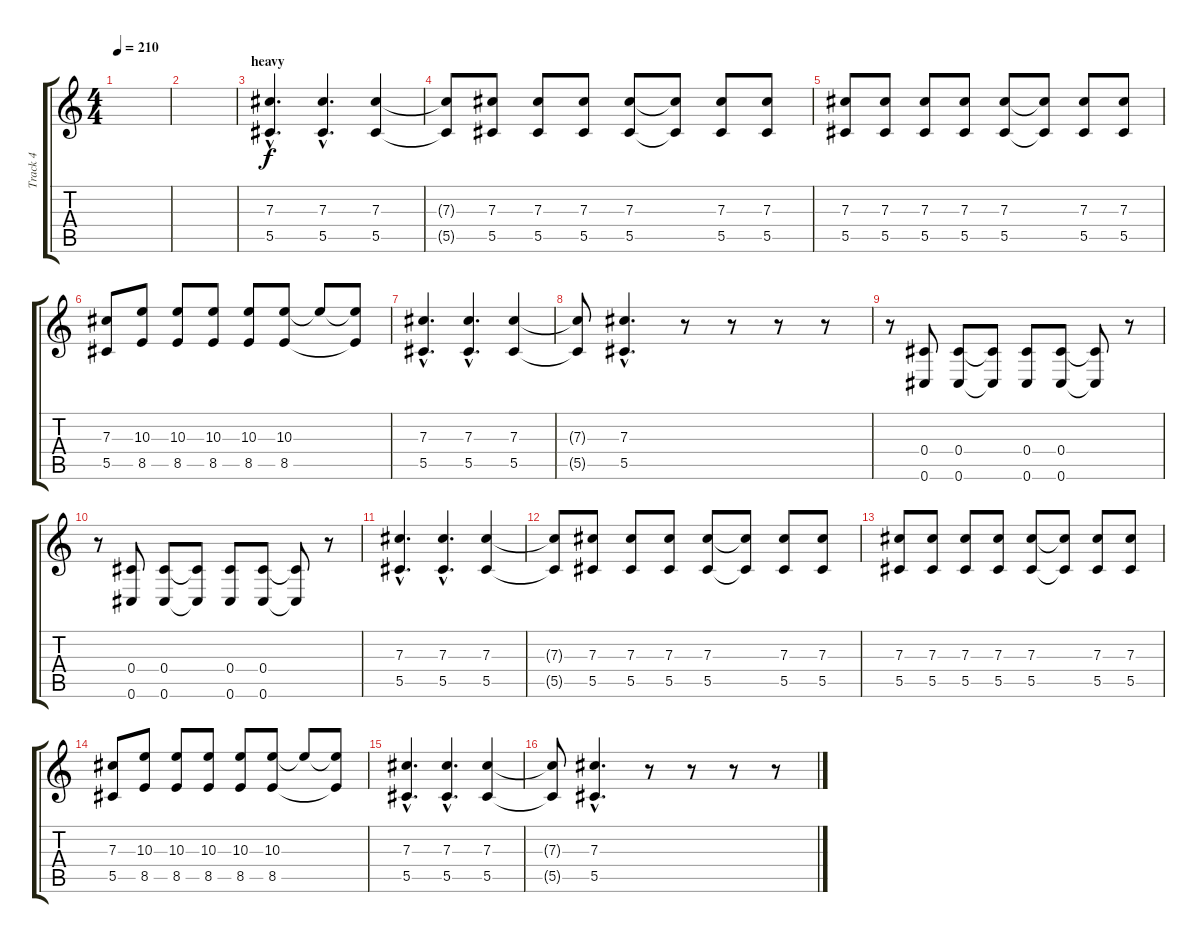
\track ("Track 4" "Track 4") {instrument electricguitarmuted}
\staff {score tabs}
\tuning (Eb4 Bb3 Gb3 Db3 Ab2 Db2) {hide}
\ts (4 4)
\tempo 210
\clef g2
\ks c
|
|
\section ("" "heavy")
(7.3{hac} 5.5{hac}).4{d} (7.3{hac} 5.5{hac}).4{d} (7.3 5.5).4 |
(7.3{t} 5.5{t}).8 (7.3 5.5).8 (7.3 5.5).8 (7.3 5.5).8 (7.3 5.5).8 (7.3{t} 5.5{t}).8 (7.3 5.5).8 (7.3 5.5).8 |
(7.3 5.5).8 (7.3 5.5).8 (7.3 5.5).8 (7.3 5.5).8 (7.3 5.5).8 (7.3{t} 5.5{t}).8 (7.3 5.5).8 (7.3 5.5).8 |
(7.3 5.5).8 (10.3 8.5).8 (10.3 8.5).8 (10.3 8.5).8 (10.3 8.5).8 (10.3 8.5).8 10.3{t}.8 (10.3{t} 8.5{t}).8 |
(7.3{hac} 5.5{hac}).4{d} (7.3{hac} 5.5{hac}).4{d} (7.3 5.5).4 |
(7.3{t} 5.5{t}).8 (7.3{hac} 5.5{hac}).4{d} r.8 r.8 r.8 r.8 |
r.8 (0.4 0.6).8 (0.4 0.6).8 (0.4{t} 0.6{t}).8 (0.4 0.6).8 (0.4 0.6).8 (0.4{t} 0.6{t}).8 r.8 |
r.8 (0.4 0.6).8 (0.4 0.6).8 (0.4{t} 0.6{t}).8 (0.4 0.6).8 (0.4 0.6).8 (0.4{t} 0.6{t}).8 r.8 |
(7.3{hac} 5.5{hac}).4{d} (7.3{hac} 5.5{hac}).4{d} (7.3 5.5).4 |
(7.3{t} 5.5{t}).8 (7.3 5.5).8 (7.3 5.5).8 (7.3 5.5).8 (7.3 5.5).8 (7.3{t} 5.5{t}).8 (7.3 5.5).8 (7.3 5.5).8 |
(7.3 5.5).8 (7.3 5.5).8 (7.3 5.5).8 (7.3 5.5).8 (7.3 5.5).8 (7.3{t} 5.5{t}).8 (7.3 5.5).8 (7.3 5.5).8 |
(7.3 5.5).8 (10.3 8.5).8 (10.3 8.5).8 (10.3 8.5).8 (10.3 8.5).8 (10.3 8.5).8 10.3{t}.8 (10.3{t} 8.5{t}).8 |
(7.3{hac} 5.5{hac}).4{d} (7.3{hac} 5.5{hac}).4{d} (7.3 5.5).4 |
(7.3{t} 5.5{t}).8 (7.3{hac} 5.5{hac}).4{d} r.8 r.8 r.8 r.8
